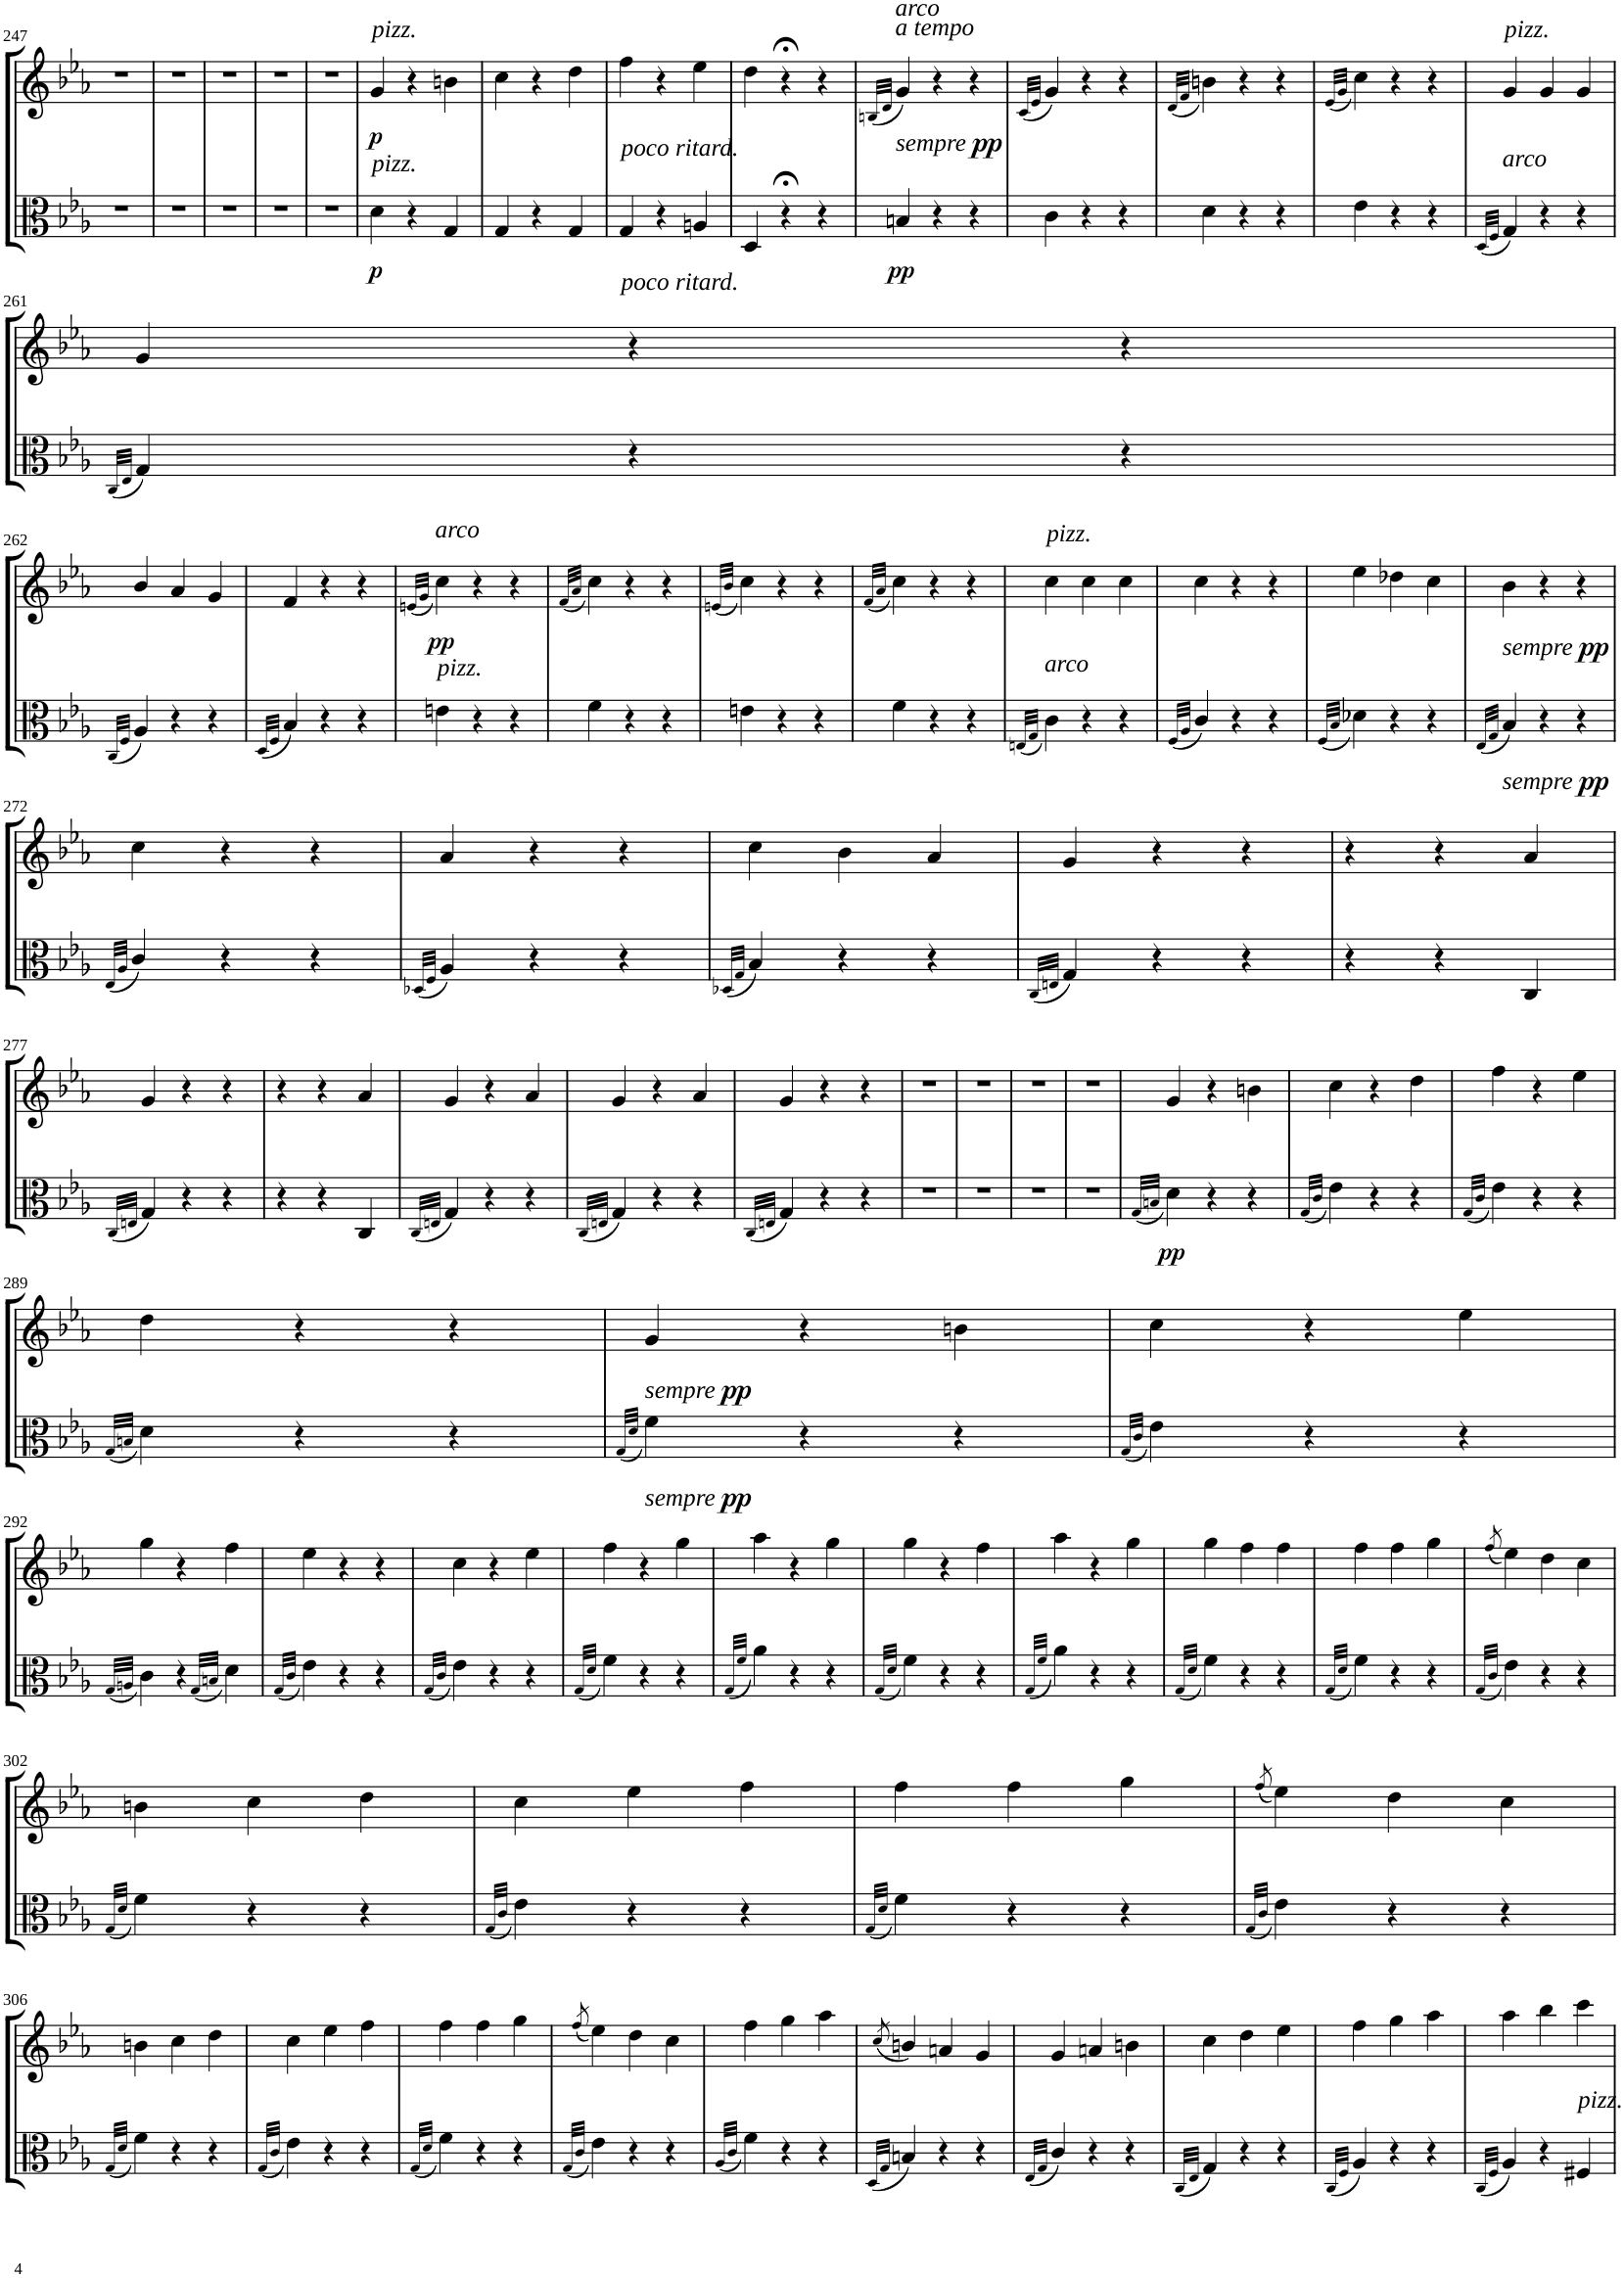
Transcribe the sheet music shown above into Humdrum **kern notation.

**kern	**dynam	**kern	**dynam
*part2	*part2	*part1	*part1
*staff2	*staff2	*staff1	*staff1
*I"Viola	*	*I"Violino I	*
!!LO:PB:g=z
*clefC3	*	*clefG2	*
*k[b-e-a-]	*	*k[b-e-a-]	*
*M3/4	*	*M3/4	*
=247	=247	=247	=247
2.r	.	2.r	.
=248	=248	=248	=248
2.r	.	2.r	.
=249	=249	=249	=249
2.r	.	2.r	.
=250	=250	=250	=250
2.r	.	2.r	.
=251	=251	=251	=251
2.r	.	2.r	.
=252	=252	=252	=252
!	!	!LO:TX:a:i:t=pizz.	!
!LO:TX:a:i:t=pizz.	!	!	!
!	!LO:DY:b	!	!LO:DY:b
4d\	p	4g/	p
4r	.	4r	.
4G/	.	4bn\	.
=253	=253	=253	=253
4G/	.	4cc\	.
4r	.	4r	.
4G/	.	4dd\	.
=254	=254	=254	=254
!	!	!LO:TX:b:i:t=poco ritard.	!
!LO:TX:b:i:t=poco ritard.	!	!	!
4G/	.	4ff\	.
4r	.	4r	.
4An/	.	4ee-\	.
=255	=255	=255	=255
4D/	.	4dd\	.
4r;<	.	4r;<	.
4r	.	4r	.
=256	=256	=256	=256
.	.	(32qBn/LLL	.
.	.	32qd/JJJ	.
!	!	!LO:TX:b:i:t=sempre	!
!	!	!LO:TX:a:i:t=a tempo	!
!	!	!LO:TX:a:i:t=arco	!
!	!LO:DY:b	!	!
4Bn/	pp	4g/)	.
4r	.	4r	.
4r	.	4r	.
=257	=257	=257	=257
.	.	(32qc/LLL	.
.	.	32qe-/JJJ	.
4c\	.	4g/)	.
4r	.	4r	.
4r	.	4r	.
=258	=258	=258	=258
.	.	(32qd/LLL	.
.	.	32qf/JJJ	.
4d\	.	4bn\)	.
4r	.	4r	.
4r	.	4r	.
=259	=259	=259	=259
.	.	(32qe-/LLL	.
.	.	32qg/JJJ	.
4e-\	.	4cc\)	.
4r	.	4r	.
4r	.	4r	.
=260	=260	=260	=260
(32qD/LLL	.	.	.
32qF/JJJ	.	.	.
!	!	!LO:TX:a:i:t=pizz.	!
!LO:TX:a:i:t=arco	!	!	!
4G/)	.	4g/	.
4r	.	4g/	.
4r	.	4g/	.
!!LO:LB:g=z
=261	=261	=261	=261
(32qC/LLL	.	.	.
32qE-/JJJ	.	.	.
4G/)	.	4g/	.
4r	.	4r	.
4r	.	4r	.
!!LO:LB:g=z
=262	=262	=262	=262
(32qC/LLL	.	.	.
32qF/JJJ	.	.	.
4A-/)	.	4b-/	.
4r	.	4a-/	.
4r	.	4g/	.
=263	=263	=263	=263
(32qD/LLL	.	.	.
32qF/JJJ	.	.	.
4B-/)	.	4f/	.
4r	.	4r	.
4r	.	4r	.
=264	=264	=264	=264
.	.	(32qen/LLL	.
.	.	32qg/JJJ	.
!	!	!LO:TX:a:i:t=arco	!
!LO:TX:a:i:t=pizz.	!	!	!
!	!	!	!LO:DY:b
4en\	.	4cc\)	pp
4r	.	4r	.
4r	.	4r	.
=265	=265	=265	=265
.	.	(32qf/LLL	.
.	.	32qa-/JJJ	.
4f\	.	4cc\)	.
4r	.	4r	.
4r	.	4r	.
=266	=266	=266	=266
.	.	(32qen/LLL	.
.	.	32qb-/JJJ	.
4en\	.	4cc\)	.
4r	.	4r	.
4r	.	4r	.
=267	=267	=267	=267
.	.	(32qf/LLL	.
.	.	32qa-/JJJ	.
4f\	.	4cc\)	.
4r	.	4r	.
4r	.	4r	.
=268	=268	=268	=268
(32qEn/LLL	.	.	.
32qG/JJJ	.	.	.
!	!	!LO:TX:a:i:t=pizz.	!
!LO:TX:a:i:t=arco	!	!	!
4c\)	.	4cc\	.
4r	.	4cc\	.
4r	.	4cc\	.
=269	=269	=269	=269
(32qF/LLL	.	.	.
32qA-/JJJ	.	.	.
4c/)	.	4cc\	.
4r	.	4r	.
4r	.	4r	.
=270	=270	=270	=270
(32qF/LLL	.	.	.
32qB-/JJJ	.	.	.
4d-X\)	.	4ee-\	.
4r	.	4dd-X\	.
4r	.	4cc\	.
=271	=271	=271	=271
(32qE-/LLL	.	.	.
32qG/JJJ	.	.	.
!	!	!LO:TX:b:i:t=sempre	!
!LO:TX:b:i:t=sempre	!	!	!
4B-/)	.	4b-\	.
4r	.	4r	.
4r	.	4r	.
!!LO:LB:g=z
=272	=272	=272	=272
(32qE-/LLL	.	.	.
32qA-/JJJ	.	.	.
4c/)	.	4cc\	.
4r	.	4r	.
4r	.	4r	.
=273	=273	=273	=273
(32qD-X/LLL	.	.	.
32qF/JJJ	.	.	.
4A-/)	.	4a-/	.
4r	.	4r	.
4r	.	4r	.
=274	=274	=274	=274
(32qD-X/LLL	.	.	.
32qG/JJJ	.	.	.
4B-/)	.	4cc\	.
4r	.	4b-\	.
4r	.	4a-/	.
=275	=275	=275	=275
(32qC/LLL	.	.	.
32qEn/JJJ	.	.	.
4G/)	.	4g/	.
4r	.	4r	.
4r	.	4r	.
=276	=276	=276	=276
4r	.	4r	.
4r	.	4r	.
4C/	.	4a-/	.
!!LO:LB:g=z
=277	=277	=277	=277
(32qC/LLL	.	.	.
32qEn/JJJ	.	.	.
4G/)	.	4g/	.
4r	.	4r	.
4r	.	4r	.
=278	=278	=278	=278
4r	.	4r	.
4r	.	4r	.
4C/	.	4a-/	.
=279	=279	=279	=279
(32qC/LLL	.	.	.
32qEn/JJJ	.	.	.
4G/)	.	4g/	.
4r	.	4r	.
4r	.	4a-/	.
=280	=280	=280	=280
(32qC/LLL	.	.	.
32qEn/JJJ	.	.	.
4G/)	.	4g/	.
4r	.	4r	.
4r	.	4a-/	.
=281	=281	=281	=281
(32qC/LLL	.	.	.
32qEn/JJJ	.	.	.
4G/)	.	4g/	.
4r	.	4r	.
4r	.	4r	.
=282	=282	=282	=282
2.r	.	2.r	.
=283	=283	=283	=283
2.r	.	2.r	.
=284	=284	=284	=284
2.r	.	2.r	.
=285	=285	=285	=285
2.r	.	2.r	.
=286	=286	=286	=286
(32qG/LLL	.	.	.
32qBn/JJJ	.	.	.
!	!LO:DY:b	!	!
4d\)	pp	4g/	.
4r	.	4r	.
4r	.	4bn\	.
=287	=287	=287	=287
(32qG/LLL	.	.	.
32qc/JJJ	.	.	.
4e-\)	.	4cc\	.
4r	.	4r	.
4r	.	4dd\	.
=288	=288	=288	=288
(32qG/LLL	.	.	.
32qc/JJJ	.	.	.
4e-\)	.	4ff\	.
4r	.	4r	.
4r	.	4ee-\	.
!!LO:LB:g=z
=289	=289	=289	=289
(32qG/LLL	.	.	.
32qBn/JJJ	.	.	.
4d\)	.	4dd\	.
4r	.	4r	.
4r	.	4r	.
=290	=290	=290	=290
(32qG/LLL	.	.	.
32qd/JJJ	.	.	.
!	!	!LO:TX:b:i:t=sempre	!
!LO:TX:b:i:t=sempre	!	!	!
4f\)	.	4g/	.
4r	.	4r	.
4r	.	4bn\	.
=291	=291	=291	=291
(32qG/LLL	.	.	.
32qc/JJJ	.	.	.
4e-\)	.	4cc\	.
4r	.	4r	.
4r	.	4ee-\	.
!!LO:LB:g=z
=292	=292	=292	=292
(32qG/LLL	.	.	.
32qAn/JJJ	.	.	.
4c\)	.	4gg\	.
4r	.	4r	.
(32qG/LLL	.	.	.
32qBn/JJJ	.	.	.
4d\)	.	4ff\	.
=293	=293	=293	=293
(32qG/LLL	.	.	.
32qc/JJJ	.	.	.
4e-\)	.	4ee-\	.
4r	.	4r	.
4r	.	4r	.
=294	=294	=294	=294
(32qG/LLL	.	.	.
32qc/JJJ	.	.	.
4e-\)	.	4cc\	.
4r	.	4r	.
4r	.	4ee-\	.
=295	=295	=295	=295
(32qG/LLL	.	.	.
32qd/JJJ	.	.	.
4f\)	.	4ff\	.
4r	.	4r	.
4r	.	4gg\	.
=296	=296	=296	=296
(32qG/LLL	.	.	.
32qf/JJJ	.	.	.
4a-\)	.	4aa-\	.
4r	.	4r	.
4r	.	4gg\	.
=297	=297	=297	=297
(32qG/LLL	.	.	.
32qd/JJJ	.	.	.
4f\)	.	4gg\	.
4r	.	4r	.
4r	.	4ff\	.
=298	=298	=298	=298
(32qG/LLL	.	.	.
32qf/JJJ	.	.	.
4a-\)	.	4aa-\	.
4r	.	4r	.
4r	.	4gg\	.
=299	=299	=299	=299
(32qG/LLL	.	.	.
32qd/JJJ	.	.	.
4f\)	.	4gg\	.
4r	.	4ff\	.
4r	.	4ff\	.
=300	=300	=300	=300
(32qG/LLL	.	.	.
32qd/JJJ	.	.	.
4f\)	.	4ff\	.
4r	.	4ff\	.
4r	.	4gg\	.
=301	=301	=301	=301
(32qG/LLL	.	.	.
32qc/JJJ	.	(8qff/	.
4e-\)	.	4ee-\)	.
4r	.	4dd\	.
4r	.	4cc\	.
!!LO:LB:g=z
=302	=302	=302	=302
(32qG/LLL	.	.	.
32qd/JJJ	.	.	.
4f\)	.	4bn\	.
4r	.	4cc\	.
4r	.	4dd\	.
=303	=303	=303	=303
(32qG/LLL	.	.	.
32qc/JJJ	.	.	.
4e-\)	.	4cc\	.
4r	.	4ee-\	.
4r	.	4ff\	.
=304	=304	=304	=304
(32qG/LLL	.	.	.
32qd/JJJ	.	.	.
4f\)	.	4ff\	.
4r	.	4ff\	.
4r	.	4gg\	.
=305	=305	=305	=305
(32qG/LLL	.	.	.
32qc/JJJ	.	(8qff/	.
4e-\)	.	4ee-\)	.
4r	.	4dd\	.
4r	.	4cc\	.
!!LO:LB:g=z
=306	=306	=306	=306
(32qG/LLL	.	.	.
32qd/JJJ	.	.	.
4f\)	.	4bn\	.
4r	.	4cc\	.
4r	.	4dd\	.
=307	=307	=307	=307
(32qG/LLL	.	.	.
32qc/JJJ	.	.	.
4e-\)	.	4cc\	.
4r	.	4ee-\	.
4r	.	4ff\	.
=308	=308	=308	=308
(32qG/LLL	.	.	.
32qd/JJJ	.	.	.
4f\)	.	4ff\	.
4r	.	4ff\	.
4r	.	4gg\	.
=309	=309	=309	=309
(32qG/LLL	.	.	.
32qc/JJJ	.	(8qff/	.
4e-\)	.	4ee-\)	.
4r	.	4dd\	.
4r	.	4cc\	.
=310	=310	=310	=310
(32qA-/LLL	.	.	.
32qc/JJJ	.	.	.
4f\)	.	4ff\	.
4r	.	4gg\	.
4r	.	4aa-\	.
=311	=311	=311	=311
(32qD/LLL	.	.	.
32qG/JJJ	.	(8qcc/	.
4Bn/)	.	4bn/)	.
4r	.	4an/	.
4r	.	4g/	.
=312	=312	=312	=312
(32qE-/LLL	.	.	.
32qG/JJJ	.	.	.
4c/)	.	4g/	.
4r	.	4an/	.
4r	.	4bn\	.
=313	=313	=313	=313
(32qC/LLL	.	.	.
32qE-/JJJ	.	.	.
4G/)	.	4cc\	.
4r	.	4dd\	.
4r	.	4ee-\	.
=314	=314	=314	=314
(32qC/LLL	.	.	.
32qF/JJJ	.	.	.
4A-/)	.	4ff\	.
4r	.	4gg\	.
4r	.	4aa-\	.
=315	=315	=315	=315
(32qC/LLL	.	.	.
32qF/JJJ	.	.	.
4A-/)	.	4aa-\	.
4r	.	4bb-\	.
!LO:TX:a:i:t=pizz.	!	!	!
4F#X/	.	4ccc\	.
=	=	=	=
*-	*-	*-	*-
